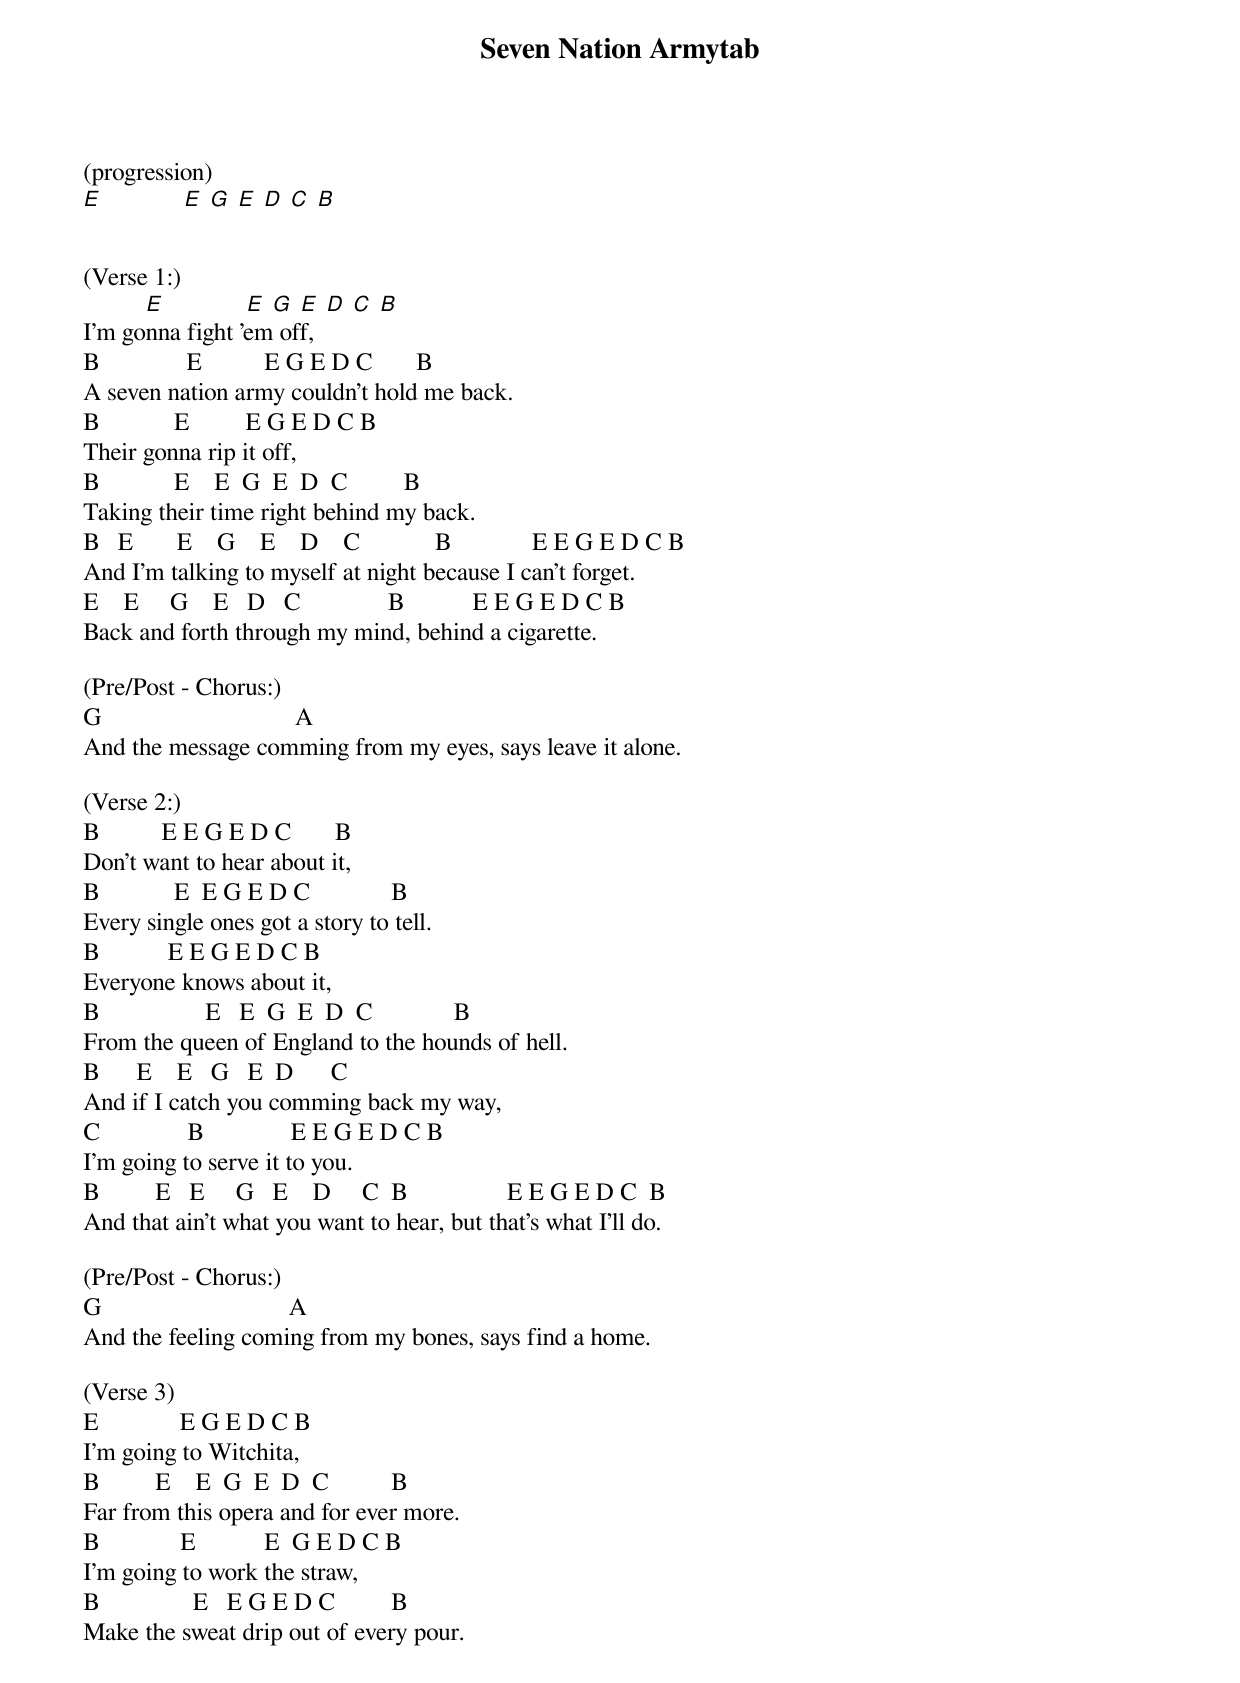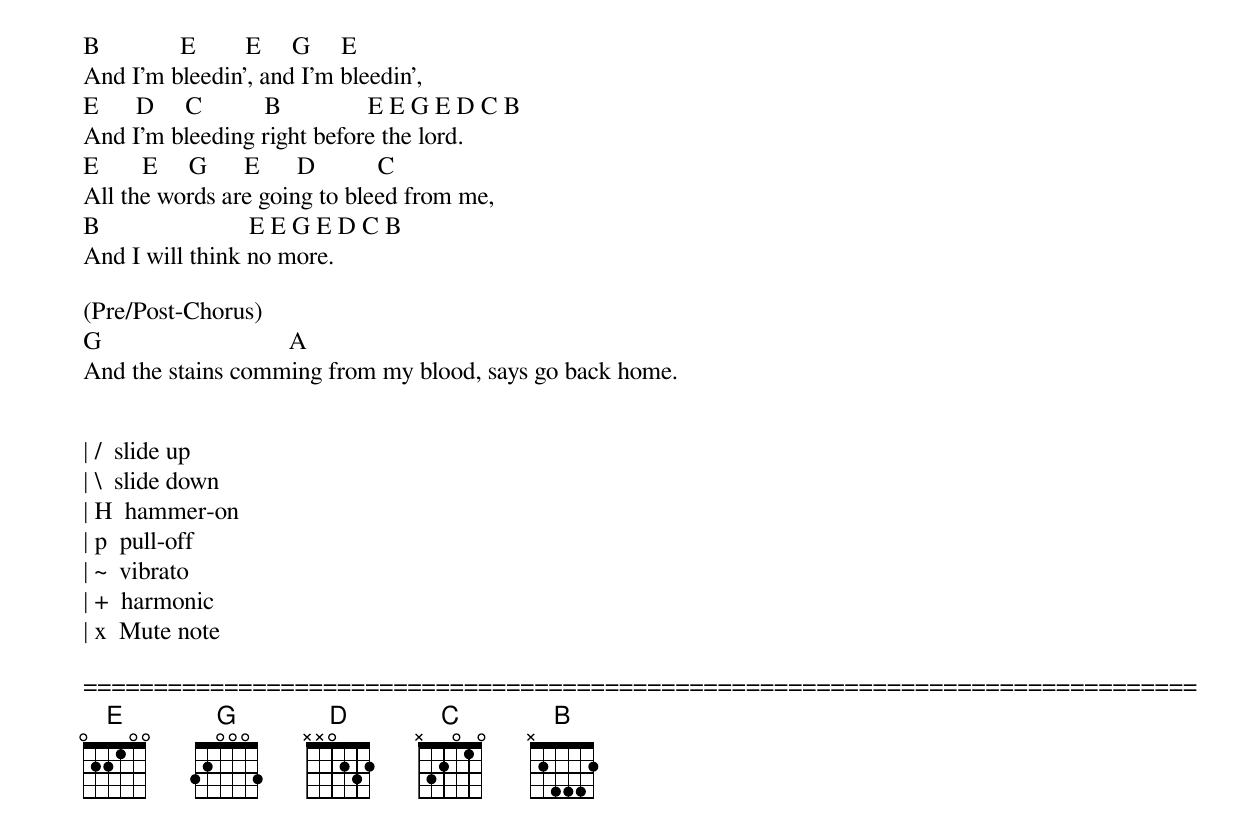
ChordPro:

{t: Seven Nation Armytab}
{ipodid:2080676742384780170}
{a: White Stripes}

(progression)
[E]             [E] [G] [E] [D] [C] [B]


(Verse 1:)
          [E]             [E] [G] [E] [D] [C] [B]
I'm gonna fight 'em off,
B              E          E G E D C       B
A seven nation army couldn't hold me back.
B            E         E G E D C B
Their gonna rip it off,
B            E    E  G  E  D  C         B
Taking their time right behind my back.
B   E       E    G    E    D    C            B             E E G E D C B
And I'm talking to myself at night because I can't forget.
E    E     G    E   D   C              B           E E G E D C B
Back and forth through my mind, behind a cigarette.

(Pre/Post - Chorus:)
G                               A
And the message comming from my eyes, says leave it alone.

(Verse 2:)
B          E E G E D C       B
Don't want to hear about it,
B            E  E G E D C             B
Every single ones got a story to tell.
B           E E G E D C B
Everyone knows about it,
B                 E   E  G  E  D  C             B
From the queen of England to the hounds of hell.
B      E    E   G   E  D      C
And if I catch you comming back my way,
C              B              E E G E D C B
I'm going to serve it to you.
B         E   E     G   E    D     C  B                E E G E D C  B
And that ain't what you want to hear, but that's what I'll do.

(Pre/Post - Chorus:)
G                              A
And the feeling coming from my bones, says find a home.

(Verse 3)
E             E G E D C B
I'm going to Witchita,
B         E    E  G  E  D  C          B
Far from this opera and for ever more.
B             E           E  G E D C B
I'm going to work the straw,
B               E   E G E D C         B
Make the sweat drip out of every pour.
B             E        E     G     E
And I'm bleedin', and I'm bleedin',
E      D     C          B              E E G E D C B
And I'm bleeding right before the lord.
E       E     G      E      D          C
All the words are going to bleed from me,
B                        E E G E D C B
And I will think no more.

(Pre/Post-Chorus)
G                              A
And the stains comming from my blood, says go back home.


| /  slide up
| \  slide down
| H  hammer-on
| p  pull-off
| ~  vibrato
| +  harmonic
| x  Mute note

===============================================================================
